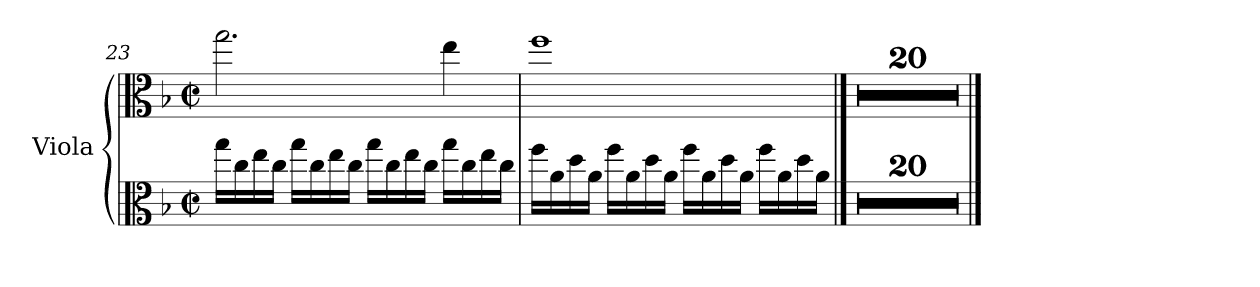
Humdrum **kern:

**kern	**kern
*part2	*part1
*staff2	*staff1
*I"Viola	*I"Viola
*I'Vla.	*I'Vla.
!!LO:LB:g=z
*clefC3	*clefC3
*k[b-]	*k[b-]
*M2/2	*M2/2
*met(c|)	*met(c|)
=23	=23
16gg\LL	2.gg\
16cc\	.
16ee\	.
16cc\JJ	.
16gg\LL	.
16cc\	.
16ee\	.
16cc\JJ	.
16gg\LL	.
16cc\	.
16ee\	.
16cc\JJ	.
16gg\LL	4ee\
16cc\	.
16ee\	.
16cc\JJ	.
=24	=24
16ff\LL	1ff
16a\	.
16dd\	.
16a\JJ	.
16ff\LL	.
16a\	.
16dd\	.
16a\JJ	.
16ff\LL	.
16a\	.
16dd\	.
16a\JJ	.
16ff\LL	.
16a\	.
16dd\	.
16a\JJ	.
==25	==25
1r	1r
=26	=26
1r	1r
=27	=27
1r	1r
!!LO:LB:g=z
=28	=28
1r	1r
=29	=29
1r	1r
=30	=30
1r	1r
=31	=31
1r	1r
=32	=32
1r	1r
=33	=33
1r	1r
=34	=34
1r	1r
=35	=35
1r	1r
=36	=36
1r	1r
=37	=37
1r	1r
=38	=38
1r	1r
=39	=39
1r	1r
=40	=40
1r	1r
=41	=41
1r	1r
=42	=42
1r	1r
=43	=43
1r	1r
=44	=44
1r	1r
==	==
*-	*-
